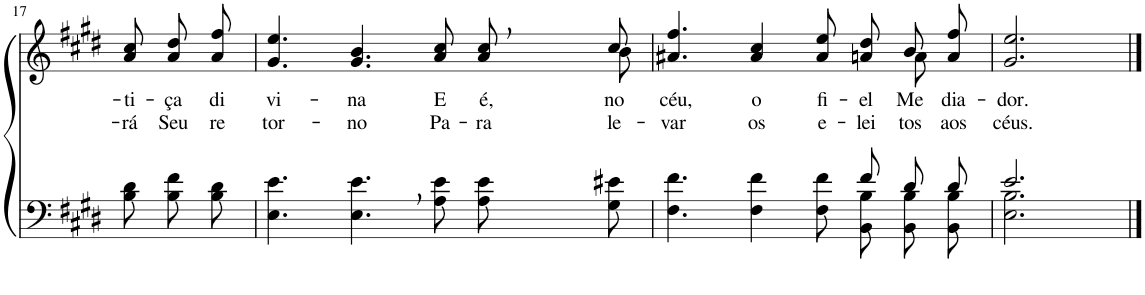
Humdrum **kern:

**kern	**kern	**text	**text
*part2	*part1	*part1	*part1
*staff2	*staff1	*staff1	*staff1
*I"Parte III e IV	*I"Parte I e II	*	*
!!LO:PB:g=z
*clefF4	*clefG2	*	*
*Trd1c3	*Trd1c3	*	*
*k[f#c#g#d#]	*k[f#c#g#d#]	*	*
*M9/8	*M9/8	*	*
=17	=17	=17	=17
!	!	!LO:LY:b	!LO:LY:b
8B\ 8d#\L	8a\ 8cc#\L	ti-	rá
!	!	!LO:LY:b	!LO:LY:b
8B\ 8f#\	8a\ 8dd#\	-ça	Seu
!	!	!LO:LY:b	!LO:LY:b
8B\ 8d#\J	8a\ 8ff#\J	di-	re-
=18	=18	=18	=18
*	*^	*	*
!	!	!	!LO:LY:b	!LO:LY:b
4.E\ 4.e\	1ryy	4.g#/ 4.ee/	-vi-	-tor-
!	!	!	!LO:LY:b	!LO:LY:b
4.E\, 4.e\,	.	4.g#/ 4.b/	-na	-no
!	!	!	!LO:LY:b	!LO:LY:b
8A\ 8e\L	.	8a\ 8cc#\L	E	Pa-
!	!	!	!LO:LY:b	!LO:LY:b
8A\ 8e\	.	8a\ 8cc#\	é,	-ra
!	!	!	!LO:LY:b	!LO:LY:b
8G#\ 8e#X\J	8b\	8cc#\J	no	le-
=19	=19	=19	=19	=19
*^	*	*	*	*
!	!	!	!	!LO:LY:b	!LO:LY:b
2.ryy	4.F#\ 4.f#\	4.a#X/ 4.ff#/	2..ryy	céu,	-var
!	!	!	!	!LO:LY:b	!LO:LY:b
.	4F#\ 4f#\	4a#/ 4cc#/	.	o	os
!	!	!	!	!LO:LY:b	!LO:LY:b
.	8F#\ 8f#\	8a#/ 8ee/	.	fi-	e-
!	!	!	!	!LO:LY:b	!LO:LY:b
8f#/L	8BB\ 8B\L	8an\ 8dd#\L	.	-el	-lei-
!	!	!	!	!LO:LY:b	!LO:LY:b
8d#/	8BB\ 8B\	8b\	8a\	Me-	-tos
!	!	!	!	!LO:LY:b	!LO:LY:b
8d#/J	8BB\ 8B\J	8a\ 8ff#\J	8ryy	-dia-	aos
=20	=20	=20	=20	=20	=20
!	!	!	!	!LO:LY:b	!LO:LY:b
*	*	*v	*v	*	*
2.e/	2.E\ 2.B\	2.g#/ 2.ee/	-dor.	céus.
*v	*v	*	*	*
==	==	==	==
*-	*-	*-	*-
